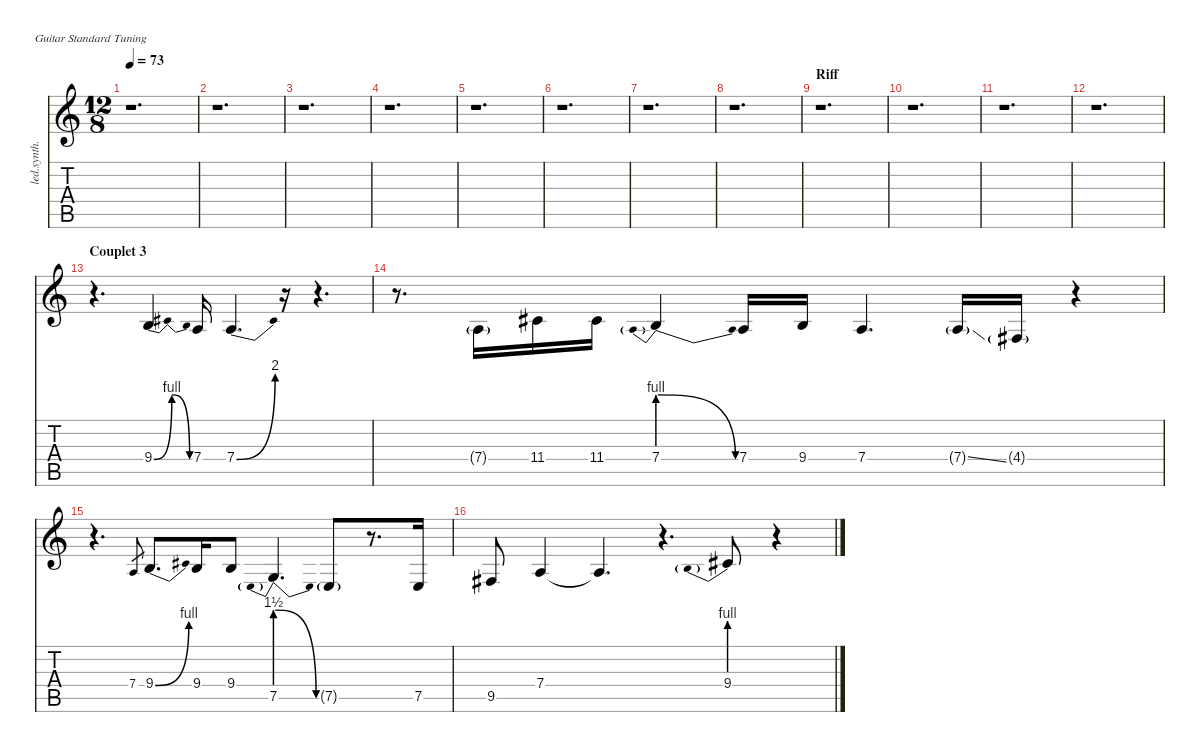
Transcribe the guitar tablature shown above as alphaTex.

\defaultSystemsLayout 4
\hideDynamics
\bracketExtendMode nobrackets
\otherSystemsTrackNameOrientation horizontal
\track ("Vocal" "led.synth.") {instrument lead2sawtooth}
\staff {score tabs}
\tuning (E4 B3 G3 D3 A2 E2)
\ts (12 8)
\tempo 73
\clef g2
\ks c
r.1{d dy f beam Down} |
r.1{d beam Down} |
r.1{d beam Down} |
r.1{d beam Down} |
r.1{d beam Down} |
r.1{d beam Down} |
r.1{d beam Down} |
r.1{d beam Down} |
\section ("" "Riff")
r.1{d beam Down} |
r.1{d beam Down} |
r.1{d beam Down} |
r.1{d beam Down} |
\section ("" "Couplet 3")
r.4{d beam Down} 9.4{be (bendrelease 0 0 7.0000002 4 28.0000008 4 34.0000008 0)}.4{beam Up} 7.4.16{beam Up} 7.4{be (bend 0 0 60 8)}.4{d beam Up} r.16{beam Up} r.4{d beam Up} |
r.8{d beam Down} 7.4{g}.16{beam Up} 11.4{acc #}.16{beam Up} 11.4{acc #}.16{beam Up} 7.4{be (prebendrelease 0 4 39.999998399999996 0)}.4{beam Up} 7.4.16{beam Up} 9.4.16{beam Up} 7.4.4{d beam Up} 7.4{ss g}.16{beam Up} 4.4{g acc #}.16{beam Up} r.4{beam Up} |
r.4{d beam Down} 7.4.8{gr dy mf beam Up} 9.4{be (bend 0 0 11.0000004 4)}.8{d dy f beam Up} 9.4.16{beam Up} 9.4.8{beam Up} 7.5{be (prebendrelease 0 6 54 0)}.4{d beam Up} 7.5{g}.8{beam Up} r.8{d beam Up} 7.5.16{beam Up} |
9.5{acc #}.8{beam Up} 7.4.4{beam Up} 7.4{t}.4{d beam Up} r.4{d beam Up} 9.4{be (prebend 0 4 42.999998399999996 4)}.8{beam Up} r.4{beam Up}
